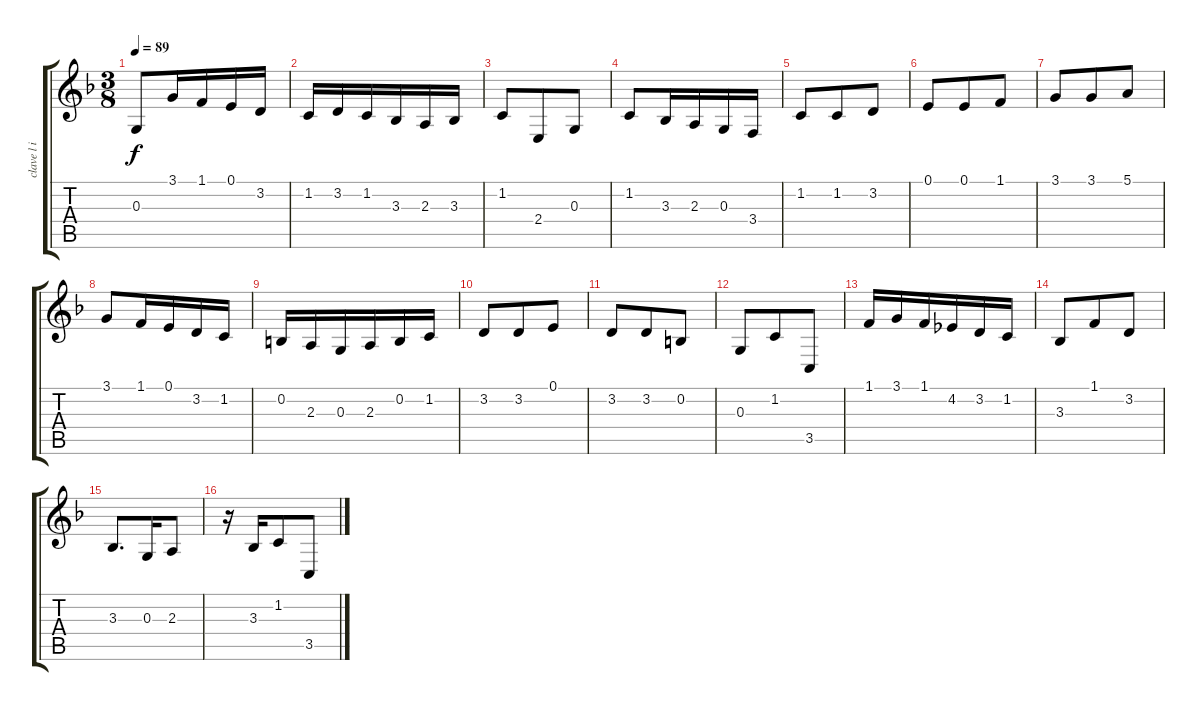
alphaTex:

\track ("clave l i" "clave l i") {instrument harpsichord}
\staff {score tabs}
\tuning (E4 B3 G3 D3 A2 E2) {hide}
\ts (3 8)
\tempo 89
\clef g2
\ks dminor
0.3.8{dy f} 3.1.16 1.1.16 0.1.16 3.2.16 |
1.2.16 3.2.16 1.2.16 3.3.16 2.3.16 3.3.16 |
1.2.8 2.4.8 0.3.8 |
1.2.8 3.3.16 2.3.16 0.3.16 3.4.16 |
1.2.8 1.2.8 3.2.8 |
0.1.8 0.1.8 1.1.8 |
3.1.8 3.1.8 5.1.8 |
3.1.8 1.1.16 0.1.16 3.2.16 1.2.16 |
0.2.16 2.3.16 0.3.16 2.3.16 0.2.16 1.2.16 |
3.2.8 3.2.8 0.1.8 |
3.2.8 3.2.8 0.2.8 |
0.3.8 1.2.8 3.5.8 |
1.1.16 3.1.16 1.1.16 4.2.16 3.2.16 1.2.16 |
3.3.8 1.1.8 3.2.8 |
3.3.8{d} 0.3.16 2.3.8 |
r.16 3.3.16 1.2.8 3.5.8
